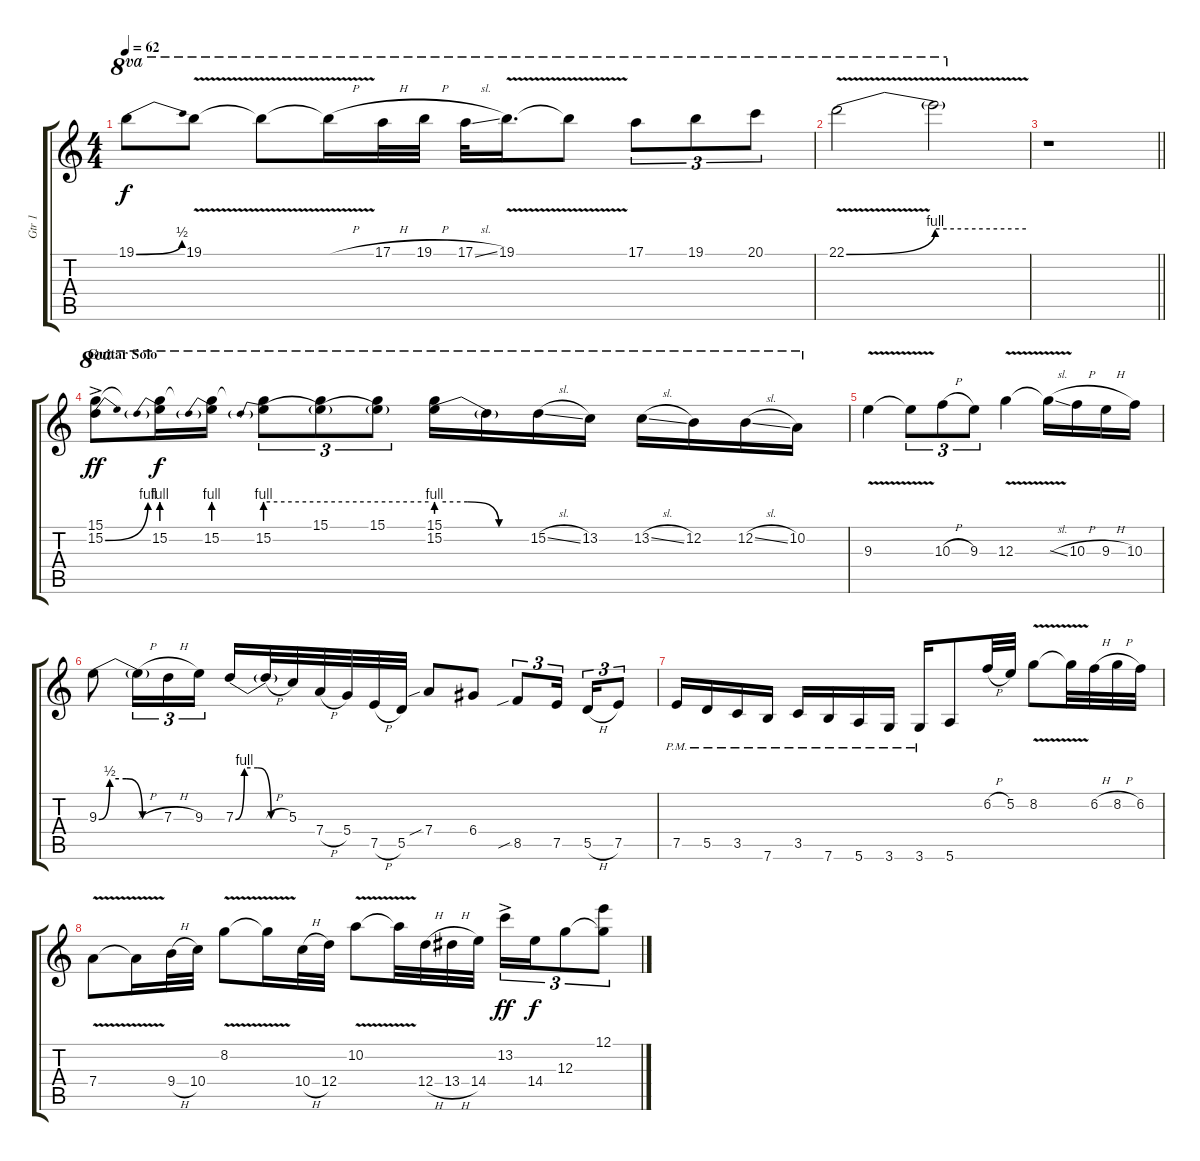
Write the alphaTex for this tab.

\track ("Gtr 1" "Gtr 1") {instrument overdrivenguitar}
\staff {score tabs}
\tuning (E4 B3 G3 D3 A2 E2) {hide}
\ts (4 4)
\tempo 62
\clef g2
\ks c
19.1{be (bend 0 0 60 2)}.8{ot 8va dy f} 19.1{v}.8{ot 8va} 19.1{v t}.8{ot 8va} 19.1{h t}.16{ot 8va} 17.1{h}.32{ot 8va} 19.1{h}.32{ot 8va} 17.1{sl}.32{ot 8va} 19.1{v}.16{d ot 8va} 19.1{v t}.8{ot 8va} 17.1.8{tu (3 2) ot 8va} 19.1.8{tu (3 2) ot 8va} 20.1.8{tu (3 2) ot 8va} |
22.1{be (bend 0 0 60 4) v}.2{ot 8va} 22.1{be (hold 0 4 60 4) v t}.2{ot 8va} |
\barLineRight lightlight
r.1 |
\section ("" "Guitar Solo")
(15.1{ac} 15.2{be (bend 0 0 60 4) ac}).8{ot 8va dy ff} (15.1{t} 15.2{be (prebend 0 4 60 4)}).16{ot 8va dy f} (15.1{t} 15.2{be (prebend 0 4 60 4)}).16{ot 8va} (15.1{t} 15.2{be (prebend 0 4 60 4)}).8{tu (3 2) ot 8va} (15.1 15.2{be (hold 0 4 60 4) t}).8{tu (3 2) ot 8va} (15.1 15.2{t}).8{tu (3 2) ot 8va} (15.1 15.2{be (custom 0 4 20 4 40 0 60 0)}).16{ot 8va} 15.2{t}.16{ot 8va} 15.2{sl}.16{ot 8va} 13.2.16{ot 8va} 13.2{sl}.16{ot 8va} 12.2.16{ot 8va} 12.2{sl}.16{ot 8va} 10.2.16{ot 8va} |
9.3{v}.4 9.3{v t}.8{tu (3 2)} 10.3{h}.8{tu (3 2)} 9.3.8{tu (3 2)} 12.3{v}.4 12.3{sl t}.16 10.3{h}.16 9.3{h}.16 10.3.16 |
9.3{be (custom 0 0 10 2 25 2 40 0 60 0)}.8 9.3{h t}.16{tu (3 2)} 7.3{h}.16{tu (3 2)} 9.3.16{tu (3 2)} 7.3{be (custom 0 0 10 4 25 4 40 0 60 0)}.16 7.3{h t}.32 5.3.32 7.4{h}.32 5.4.32 7.5{h}.32 5.5.32 7.4{sib}.8 6.4.8 8.5{sib}.8{tu (3 2)} 7.5.16{tu (3 2) beam splitsecondary} 5.5{h}.16{tu (3 2)} 7.5.8{tu (3 2)} |
7.5{pm}.16 5.5{pm}.16 3.5{pm}.16 7.6{pm}.16 3.5{pm}.16 7.6{pm}.16 5.6{pm}.16 3.6{pm}.16 3.6{pm}.16 5.6.8 6.2{h}.32 5.2.32 8.2{v}.8 8.2{v t}.32 6.2{h}.32 8.2{h}.32 6.2.32 |
7.4{v}.8 7.4{v t}.16 9.4{h}.32 10.4.32 8.2{v}.8 8.2{v t}.16 10.4{h}.32 12.4.32 10.2{v}.8 10.2{v t}.32 12.4{h}.32 13.4{h}.32 14.4.32 13.2{ac}.16{tu (3 2) dy ff} 14.4.16{tu (3 2) dy f} 12.3.8{tu (3 2)} (12.1 12.3{t}).8{tu (3 2)}
